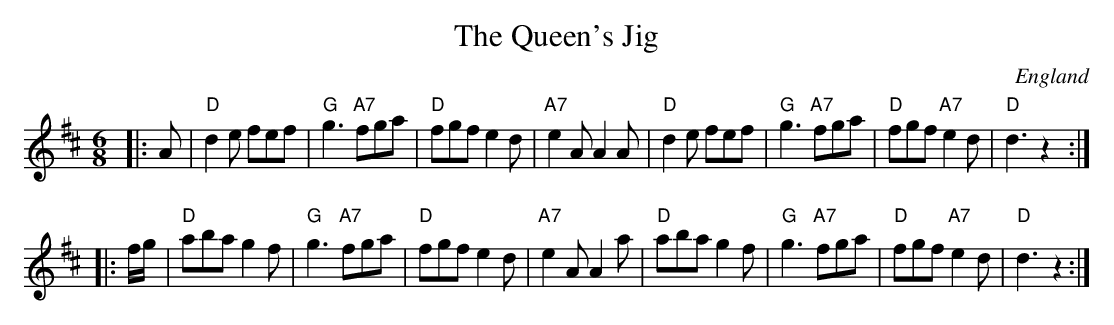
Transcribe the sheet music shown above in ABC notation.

X:1
T: The Queen's Jig
O: England
M: 6/8
L: 1/8
K: D
|: A \
| "D"d2e fef | "G"g3 "A7"fga | "D"fgf e2d | "A7"e2A A2A \
| "D"d2e fef | "G"g3 "A7"fga | "D"fgf "A7"e2d | "D"d3 z2 :|
|: f/g/ \
| "D"aba g2f | "G"g3 "A7"fga | "D"fgf e2d | "A7"e2A A2a \
| "D"aba g2f | "G"g3 "A7"fga | "D"fgf "A7"e2d | "D"d3 z2 :|
